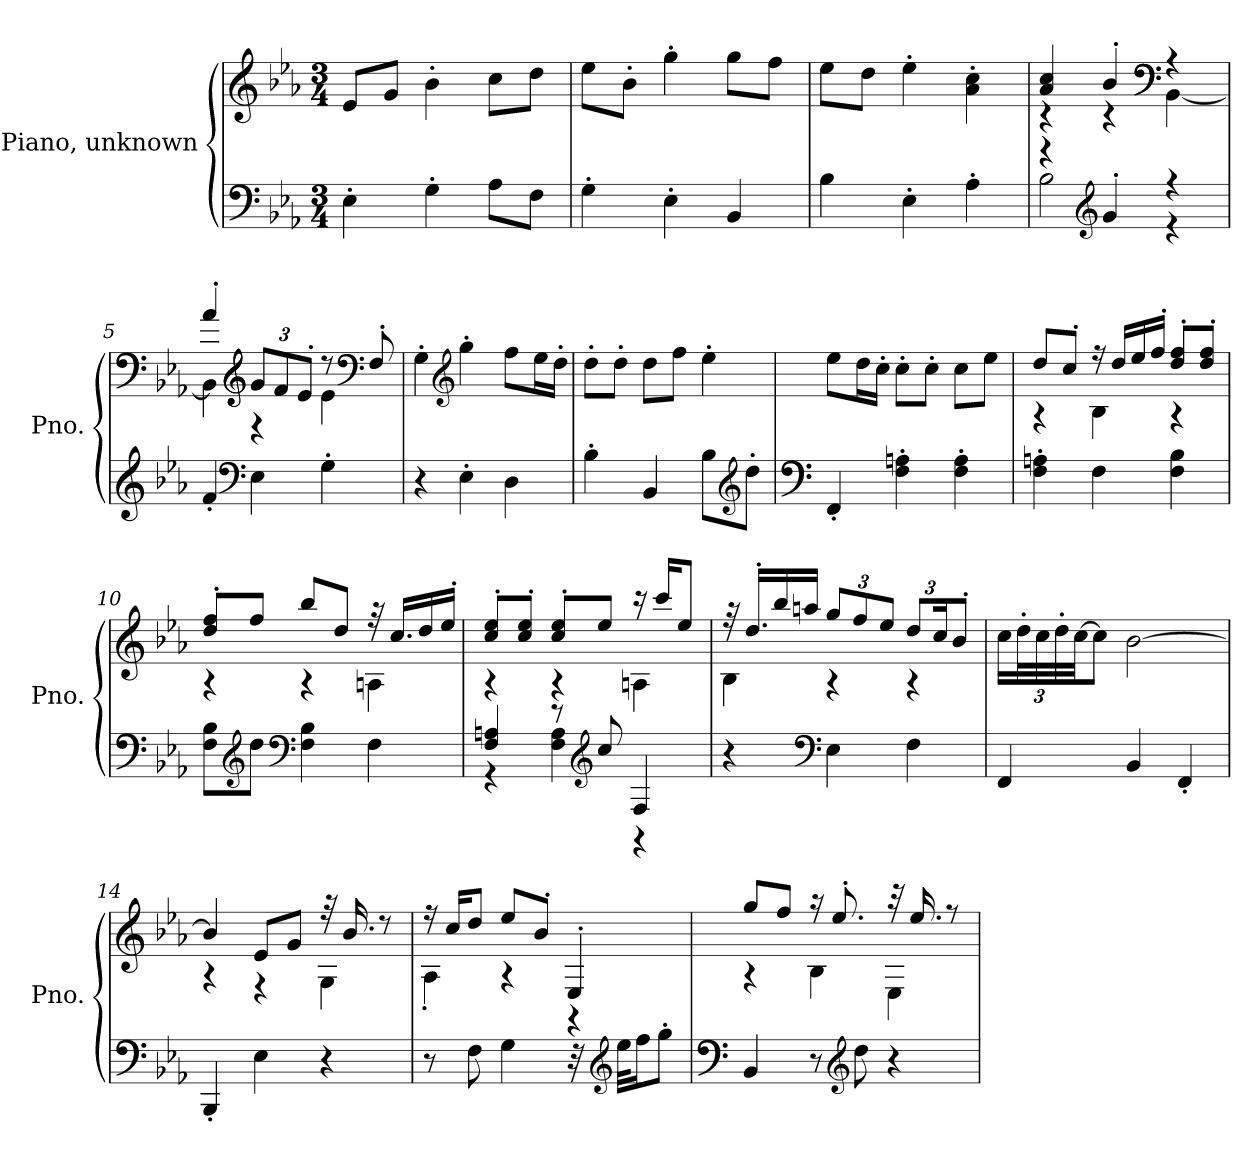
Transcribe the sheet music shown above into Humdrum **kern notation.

**kern	**kern
*part1	*part1
*staff2	*staff1
*I"Piano, unknown	*
*I'Pno.	*
*clefF4	*clefG2
*k[b-e-a-]	*k[b-e-a-]
*M3/4	*M3/4
*MM105	*MM105
=1	=1
4E-'\	8e-/L
.	8g/J
4G'\	4b-'\
8A-\L	8cc\L
8F\J	8dd\J
=2	=2
4G'\	8ee-\L
.	8b-'\J
4E-'\	4gg'\
4BB-/	8gg\L
.	8ff\J
=3	=3
4B-\	8ee-\L
.	8dd\J
4E-'\	4ee-'\
4A-'\	4a-\' 4cc\'
=4	=4
*^	*^
4r	2B-\	4a-/ 4cc/	4r
*clefG2	*	*	*
4g'/	.	4b-'/	4r
*	*	*clefF4	*
4r	4r	4r	[4BB-\
*v	*v	*	*
=5	=5	=5
4f'/	4a-'/	4BB-\]
*clefF4	*clefG2	*
*	*Xbrackettup	*
4E-\	12g/L	4r
.	12f/	.
.	12e-'/J	.
4G'\	8r	4e-\
*	*clefF4	*
.	8F'/	.
*	*v	*v
=6	=6
4r	4G'\
*	*clefG2
4E-'\	4gg'\
4D\	8ff\L
.	16ee-\L
.	16dd'\JJ
!!LO:LB:g=z
=7	=7
4B-'\	8dd'\L
.	8dd'\J
4BB-/	8dd\L
.	8ff\J
8B-\L	4ee-'\
*clefG2	*
8dd'\J	.
=8	=8
*clefF4	*
4FF'/	8ee-\L
.	16dd\L
.	16cc'\JJ
4F\' 4An\'	8cc'\L
.	8cc'\J
4F\' 4A\'	8cc\L
.	8ee-\J
=9	=9
*	*^
4F\' 4An\'	8dd/L	4r
.	8cc'/J	.
4F\	16r	4B-\
.	16dd/LL	.
.	16ee-/	.
.	16ff'/JJ	.
4F\ 4B-\	8dd/' 8ff/'L	4r
.	8dd/' 8ff/'J	.
=10	=10	=10
8F\ 8B-\L	8dd/' 8ff/'L	4r
*clefG2	*	*
8dd\J	8ff/J	.
*clefF4	*	*
4F\ 4B-\	8bb-/L	4r
.	8dd/J	.
4F\	32r	4An\
.	16.cc/LL	.
.	16dd/	.
.	16ee-'/JJ	.
!!LO:LB:g=z	!!
=11	=11	=11
*^	*	*
4F/ 4An/	4r	8cc/' 8ee-/'L	4r
.	.	8cc/' 8ee-/'J	.
8r	4F\ 4A\	8cc/' 8ee-/'L	4r
*clefG2	*	*	*
8cc/	.	8ee-/J	.
4F/	4r	16r	4An\
.	.	16ccc/KL	.
.	.	8ee-/J	.
*v	*v	*	*
=12	=12	=12
4r	32r	4B-\
.	16.dd'/LL	.
.	16bb-/	.
.	16aan/JJ	.
*clefF4	*	*
4E-\	12gg/L	4r
.	12ff/	.
.	12ee-/J	.
4F\	12dd/L	4r
.	24cc/K	.
.	8b-'/J	.
*	*v	*v
=13	=13
4FF/	24cc\LL
.	48dd'\L
.	48cc\
.	48dd'\
.	[48cc\JJ
.	8cc\J]
4BB-/	[2b-\
4FF'/	.
=14	=14
*	*^
4BBB-'/	4b-/]	4r
4E-\	8e-/L	4r
.	8g/J	.
4r	32r	4G\
.	16.b-/	.
.	8r	.
!!LO:LB:g=z	!!
=15	=15	=15
8r	16r	4A-'\
.	16cc/KL	.
8F\	8dd/J	.
4G\	8ee-/L	4r
.	8b-'/J	.
32r	4E-'/	4r
*clefG2	*	*
32ee-\KLL	.	.
16ff\J	.	.
8gg'\J	.	.
=16	=16	=16
*clefF4	*	*
4BB-/	8gg/L	4r
.	8ff/J	.
8r	16r	4B-\
.	8.ee-'/	.
*clefG2	*	*
8dd\	.	.
4r	32r	4E-\
.	16.ee-/	.
.	8r	.
*	*v	*v
=	=
*-	*-
